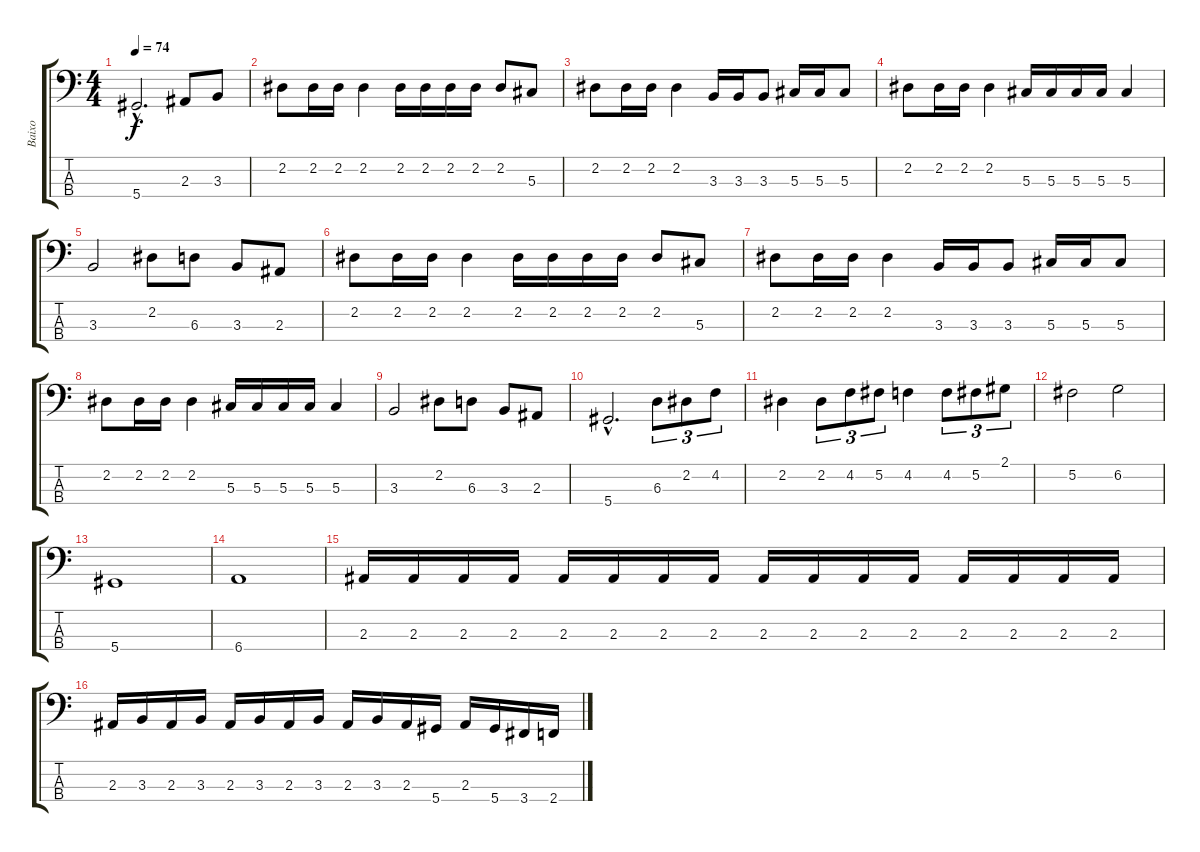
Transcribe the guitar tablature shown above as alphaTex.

\track ("Baixo" "Baixo") {instrument electricbassfinger}
\staff {score tabs}
\tuning (Gb2 Db2 Ab1 Eb1) {hide}
\ts (4 4)
\tempo 74
\clef f4
\ks c
5.4{hac}.2{d dy f} 2.3.8 3.3.8 |
2.2.8 2.2.16 2.2.16 2.2.4 2.2.16 2.2.16 2.2.16 2.2.16 2.2.8 5.3.8 |
2.2.8 2.2.16 2.2.16 2.2.4 3.3.16 3.3.16 3.3.8 5.3.16 5.3.16 5.3.8 |
2.2.8 2.2.16 2.2.16 2.2.4 5.3.16 5.3.16 5.3.16 5.3.16 5.3.4 |
3.3.2 2.2.8 6.3.8 3.3.8 2.3.8 |
2.2.8 2.2.16 2.2.16 2.2.4 2.2.16 2.2.16 2.2.16 2.2.16 2.2.8 5.3.8 |
2.2.8 2.2.16 2.2.16 2.2.4 3.3.16 3.3.16 3.3.8 5.3.16 5.3.16 5.3.8 |
2.2.8 2.2.16 2.2.16 2.2.4 5.3.16 5.3.16 5.3.16 5.3.16 5.3.4 |
3.3.2 2.2.8 6.3.8 3.3.8 2.3.8 |
5.4{hac}.2{d} 6.3.8{tu (3 2)} 2.2.8{tu (3 2)} 4.2.8{tu (3 2)} |
2.2.4 2.2.8{tu (3 2)} 4.2.8{tu (3 2)} 5.2.8{tu (3 2)} 4.2.4 4.2.8{tu (3 2)} 5.2.8{tu (3 2)} 2.1.8{tu (3 2)} |
5.2.2 6.2.2 |
5.4.1 |
6.4.1 |
2.3.16 2.3.16 2.3.16 2.3.16 2.3.16 2.3.16 2.3.16 2.3.16 2.3.16 2.3.16 2.3.16 2.3.16 2.3.16 2.3.16 2.3.16 2.3.16 |
2.3.16 3.3.16 2.3.16 3.3.16 2.3.16 3.3.16 2.3.16 3.3.16 2.3.16 3.3.16 2.3.16 5.4.16 2.3.16 5.4.16 3.4.16 2.4.16
